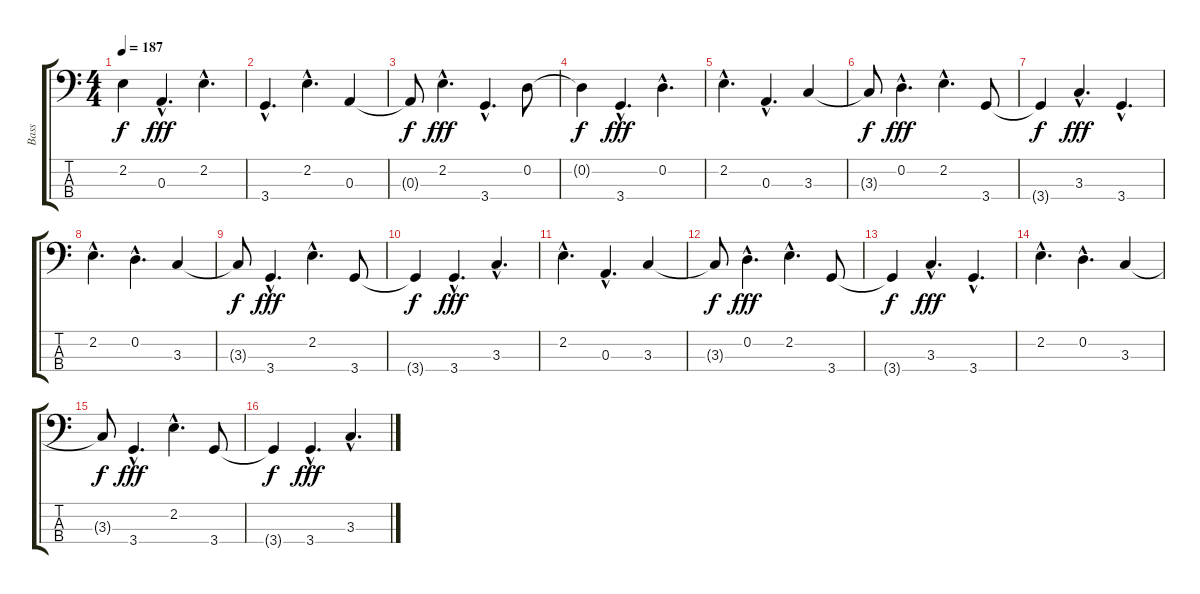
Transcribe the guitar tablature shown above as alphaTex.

\track ("Bass" "Bass") {instrument fretlessbass}
\staff {score tabs}
\tuning (G2 D2 A1 E1) {hide}
\ts (4 4)
\tempo 187
\clef f4
\ks c
2.2{t}.4{dy f} 0.3{hac}.4{d dy fff} 2.2{hac}.4{d} |
3.4{hac}.4{d} 2.2{hac}.4{d} 0.3.4 |
0.3{t}.8{dy f} 2.2{hac}.4{d dy fff} 3.4{hac}.4{d} 0.2.8 |
0.2{t}.4{dy f} 3.4{hac}.4{d dy fff} 0.2{hac}.4{d} |
2.2{hac}.4{d} 0.3{hac}.4{d} 3.3.4 |
3.3{t}.8{dy f} 0.2{hac}.4{d dy fff} 2.2{hac}.4{d} 3.4.8 |
3.4{t}.4{dy f} 3.3{hac}.4{d dy fff} 3.4{hac}.4{d} |
2.2{hac}.4{d} 0.2{hac}.4{d} 3.3.4 |
3.3{t}.8{dy f} 3.4{hac}.4{d dy fff} 2.2{hac}.4{d} 3.4.8 |
3.4{t}.4{dy f} 3.4{hac}.4{d dy fff} 3.3{hac}.4{d} |
2.2{hac}.4{d} 0.3{hac}.4{d} 3.3.4 |
3.3{t}.8{dy f} 0.2{hac}.4{d dy fff} 2.2{hac}.4{d} 3.4.8 |
3.4{t}.4{dy f} 3.3{hac}.4{d dy fff} 3.4{hac}.4{d} |
2.2{hac}.4{d} 0.2{hac}.4{d} 3.3.4 |
3.3{t}.8{dy f} 3.4{hac}.4{d dy fff} 2.2{hac}.4{d} 3.4.8 |
3.4{t}.4{dy f} 3.4{hac}.4{d dy fff} 3.3{hac}.4{d}
